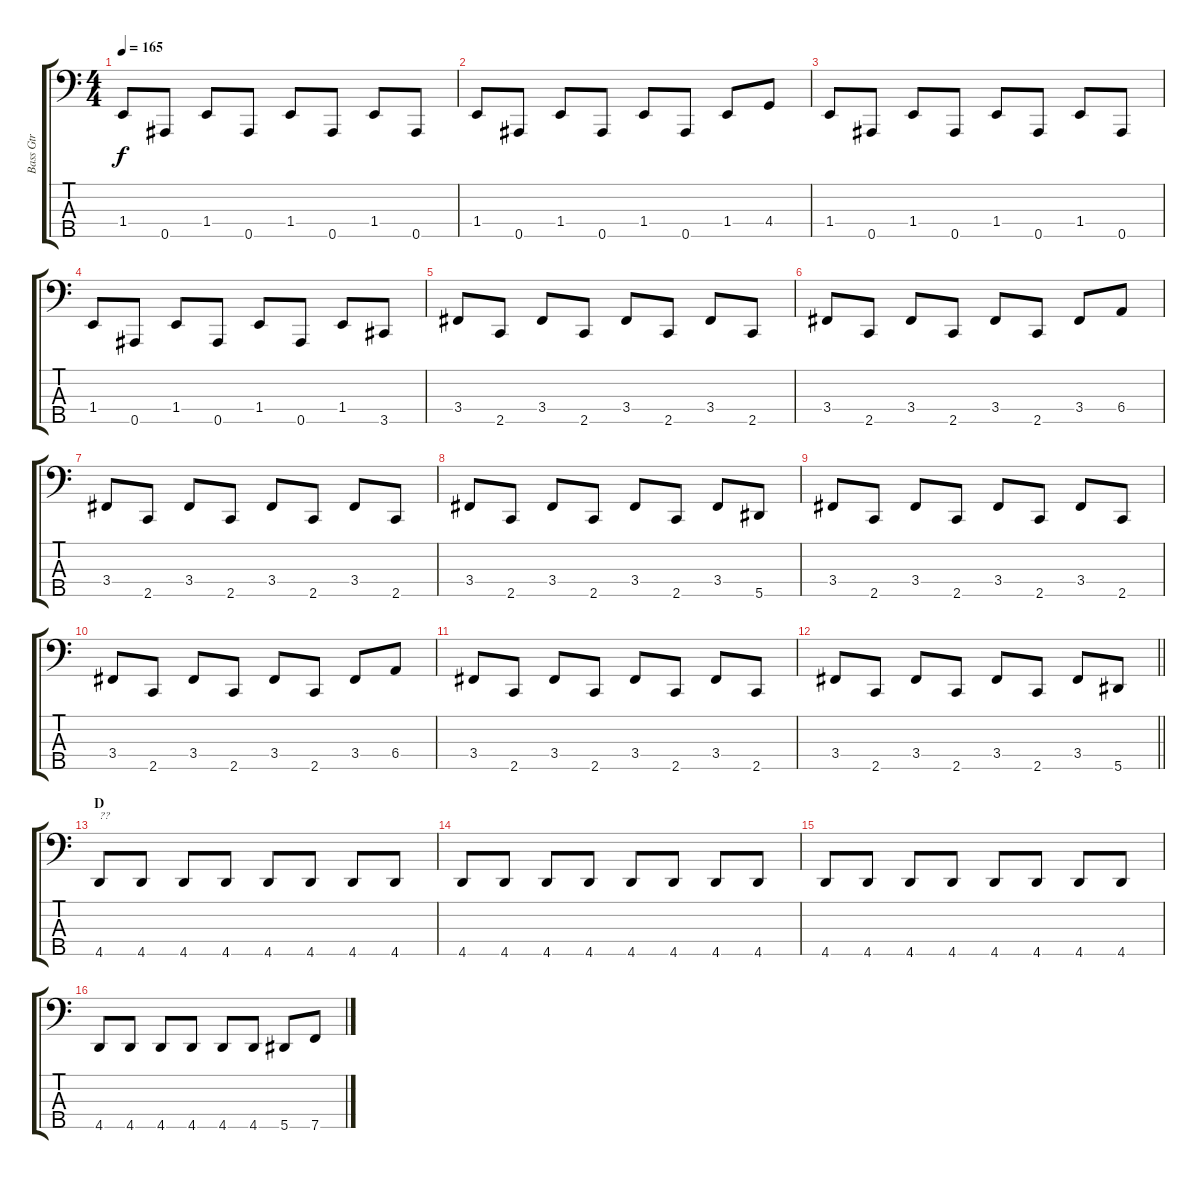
\track ("Bass Gtr" "Bass Gtr") {instrument electricbassfinger}
\staff {score tabs}
\tuning (Gb2 Db2 Ab1 Eb1 Bb0) {hide}
\ts (4 4)
\tempo 165
\clef f4
\ks c
1.4.8{dy f} 0.5.8 1.4.8 0.5.8 1.4.8 0.5.8 1.4.8 0.5.8 |
1.4.8 0.5.8 1.4.8 0.5.8 1.4.8 0.5.8 1.4.8 4.4.8 |
1.4.8 0.5.8 1.4.8 0.5.8 1.4.8 0.5.8 1.4.8 0.5.8 |
1.4.8 0.5.8 1.4.8 0.5.8 1.4.8 0.5.8 1.4.8 3.5.8 |
3.4.8 2.5.8 3.4.8 2.5.8 3.4.8 2.5.8 3.4.8 2.5.8 |
3.4.8 2.5.8 3.4.8 2.5.8 3.4.8 2.5.8 3.4.8 6.4.8 |
3.4.8 2.5.8 3.4.8 2.5.8 3.4.8 2.5.8 3.4.8 2.5.8 |
3.4.8 2.5.8 3.4.8 2.5.8 3.4.8 2.5.8 3.4.8 5.5.8 |
3.4.8 2.5.8 3.4.8 2.5.8 3.4.8 2.5.8 3.4.8 2.5.8 |
3.4.8 2.5.8 3.4.8 2.5.8 3.4.8 2.5.8 3.4.8 6.4.8 |
3.4.8 2.5.8 3.4.8 2.5.8 3.4.8 2.5.8 3.4.8 2.5.8 |
\barLineRight lightlight
3.4.8 2.5.8 3.4.8 2.5.8 3.4.8 2.5.8 3.4.8 5.5.8 |
\section ("" "D")
4.5.8{txt "??"} 4.5.8 4.5.8 4.5.8 4.5.8 4.5.8 4.5.8 4.5.8 |
4.5.8 4.5.8 4.5.8 4.5.8 4.5.8 4.5.8 4.5.8 4.5.8 |
4.5.8 4.5.8 4.5.8 4.5.8 4.5.8 4.5.8 4.5.8 4.5.8 |
4.5.8 4.5.8 4.5.8 4.5.8 4.5.8 4.5.8 5.5.8 7.5.8
